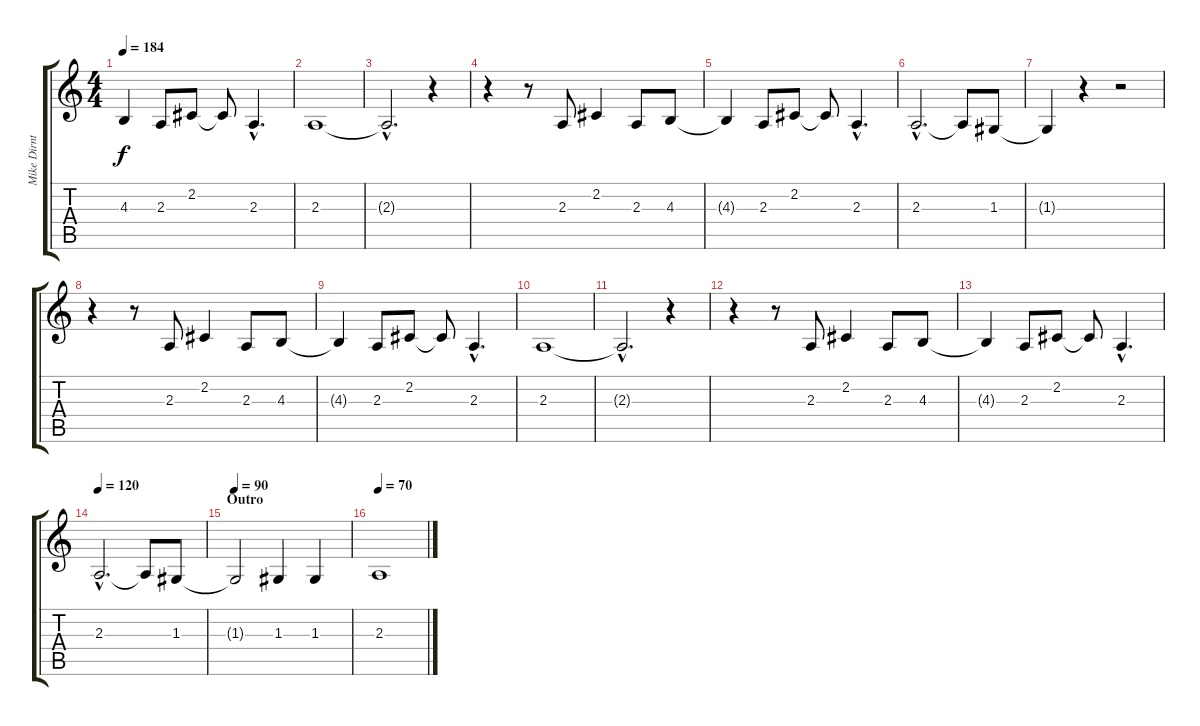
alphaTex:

\track ("Mike Dirnt (Back Vocals)" "Mike Dirnt") {instrument tenorsax}
\staff {score tabs}
\tuning (E4 B3 G3 D3 A2 E2) {hide}
\ts (4 4)
\tempo 184
\clef g2
\ks c
4.3{t}.4{dy f} 2.3.8 2.2.8 2.2{t}.8 2.3{hac}.4{d} |
2.3.1 |
2.3{hac t}.2{d} r.4 |
r.4 r.8 2.3.8 2.2.4 2.3.8 4.3.8 |
4.3{t}.4 2.3.8 2.2.8 2.2{t}.8 2.3{hac}.4{d} |
2.3{hac}.2{d} 2.3{t}.8 1.3.8 |
1.3{t}.4 r.4 r.2 |
r.4 r.8 2.3.8 2.2.4 2.3.8 4.3.8 |
4.3{t}.4 2.3.8 2.2.8 2.2{t}.8 2.3{hac}.4{d} |
2.3.1 |
2.3{hac t}.2{d} r.4 |
r.4 r.8 2.3.8 2.2.4 2.3.8 4.3.8 |
4.3{t}.4 2.3.8 2.2.8 2.2{t}.8 2.3{hac}.4{d} |
\tempo 120
2.3{hac}.2{d} 2.3{t}.8 1.3.8 |
\section ("" "Outro")
\tempo 90
1.3{t}.2 1.3.4 1.3.4 |
\tempo 70
2.3.1
